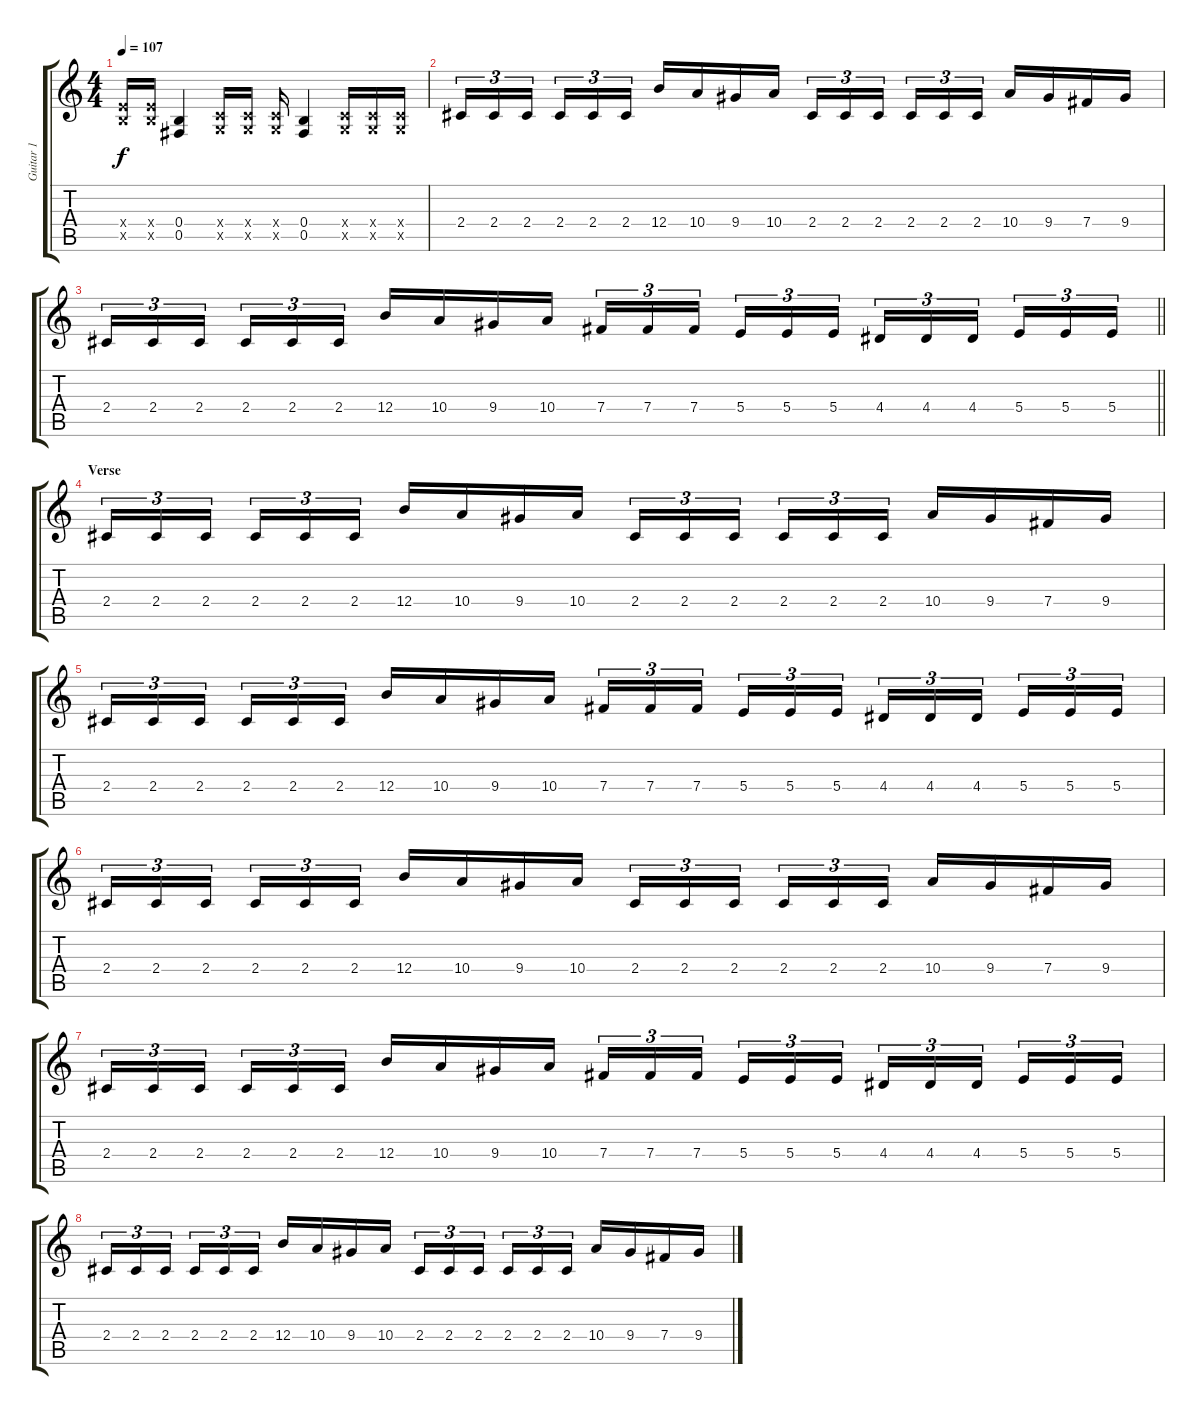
\track ("Guitar 1" "Guitar 1") {instrument distortionguitar}
\staff {score tabs}
\tuning (Db4 Ab3 E3 B2 Gb2 B1) {hide}
\ts (4 4)
\tempo 107
\clef g2
\ks c
(5.4{x} 5.5{x}).16{dy f} (5.4{x} 5.5{x}).16 (0.4 0.5).4 (1.4{x} 1.5{x}).16 (1.4{x} 1.5{x}).16 (1.4{x} 1.5{x}).16 (0.4 0.5).4 (1.4{x} 1.5{x}).16 (1.4{x} 1.5{x}).16 (1.4{x} 1.5{x}).16 |
2.4.16{tu (3 2)} 2.4.16{tu (3 2)} 2.4.16{tu (3 2) beam splitsecondary} 2.4.16{tu (3 2)} 2.4.16{tu (3 2)} 2.4.16{tu (3 2)} 12.4.16 10.4.16 9.4.16 10.4.16 2.4.16{tu (3 2)} 2.4.16{tu (3 2)} 2.4.16{tu (3 2) beam splitsecondary} 2.4.16{tu (3 2)} 2.4.16{tu (3 2)} 2.4.16{tu (3 2)} 10.4.16 9.4.16 7.4.16 9.4.16 |
\barLineRight lightlight
2.4.16{tu (3 2)} 2.4.16{tu (3 2)} 2.4.16{tu (3 2) beam splitsecondary} 2.4.16{tu (3 2)} 2.4.16{tu (3 2)} 2.4.16{tu (3 2)} 12.4.16 10.4.16 9.4.16 10.4.16 7.4.16{tu (3 2)} 7.4.16{tu (3 2)} 7.4.16{tu (3 2) beam splitsecondary} 5.4.16{tu (3 2)} 5.4.16{tu (3 2)} 5.4.16{tu (3 2)} 4.4.16{tu (3 2)} 4.4.16{tu (3 2)} 4.4.16{tu (3 2) beam splitsecondary} 5.4.16{tu (3 2)} 5.4.16{tu (3 2)} 5.4.16{tu (3 2)} |
\section ("" "Verse")
2.4.16{tu (3 2)} 2.4.16{tu (3 2)} 2.4.16{tu (3 2) beam splitsecondary} 2.4.16{tu (3 2)} 2.4.16{tu (3 2)} 2.4.16{tu (3 2)} 12.4.16 10.4.16 9.4.16 10.4.16 2.4.16{tu (3 2)} 2.4.16{tu (3 2)} 2.4.16{tu (3 2) beam splitsecondary} 2.4.16{tu (3 2)} 2.4.16{tu (3 2)} 2.4.16{tu (3 2)} 10.4.16 9.4.16 7.4.16 9.4.16 |
2.4.16{tu (3 2)} 2.4.16{tu (3 2)} 2.4.16{tu (3 2) beam splitsecondary} 2.4.16{tu (3 2)} 2.4.16{tu (3 2)} 2.4.16{tu (3 2)} 12.4.16 10.4.16 9.4.16 10.4.16 7.4.16{tu (3 2)} 7.4.16{tu (3 2)} 7.4.16{tu (3 2) beam splitsecondary} 5.4.16{tu (3 2)} 5.4.16{tu (3 2)} 5.4.16{tu (3 2)} 4.4.16{tu (3 2)} 4.4.16{tu (3 2)} 4.4.16{tu (3 2) beam splitsecondary} 5.4.16{tu (3 2)} 5.4.16{tu (3 2)} 5.4.16{tu (3 2)} |
2.4.16{tu (3 2)} 2.4.16{tu (3 2)} 2.4.16{tu (3 2) beam splitsecondary} 2.4.16{tu (3 2)} 2.4.16{tu (3 2)} 2.4.16{tu (3 2)} 12.4.16 10.4.16 9.4.16 10.4.16 2.4.16{tu (3 2)} 2.4.16{tu (3 2)} 2.4.16{tu (3 2) beam splitsecondary} 2.4.16{tu (3 2)} 2.4.16{tu (3 2)} 2.4.16{tu (3 2)} 10.4.16 9.4.16 7.4.16 9.4.16 |
2.4.16{tu (3 2)} 2.4.16{tu (3 2)} 2.4.16{tu (3 2) beam splitsecondary} 2.4.16{tu (3 2)} 2.4.16{tu (3 2)} 2.4.16{tu (3 2)} 12.4.16 10.4.16 9.4.16 10.4.16 7.4.16{tu (3 2)} 7.4.16{tu (3 2)} 7.4.16{tu (3 2) beam splitsecondary} 5.4.16{tu (3 2)} 5.4.16{tu (3 2)} 5.4.16{tu (3 2)} 4.4.16{tu (3 2)} 4.4.16{tu (3 2)} 4.4.16{tu (3 2) beam splitsecondary} 5.4.16{tu (3 2)} 5.4.16{tu (3 2)} 5.4.16{tu (3 2)} |
2.4.16{tu (3 2)} 2.4.16{tu (3 2)} 2.4.16{tu (3 2) beam splitsecondary} 2.4.16{tu (3 2)} 2.4.16{tu (3 2)} 2.4.16{tu (3 2)} 12.4.16 10.4.16 9.4.16 10.4.16 2.4.16{tu (3 2)} 2.4.16{tu (3 2)} 2.4.16{tu (3 2) beam splitsecondary} 2.4.16{tu (3 2)} 2.4.16{tu (3 2)} 2.4.16{tu (3 2)} 10.4.16 9.4.16 7.4.16 9.4.16
